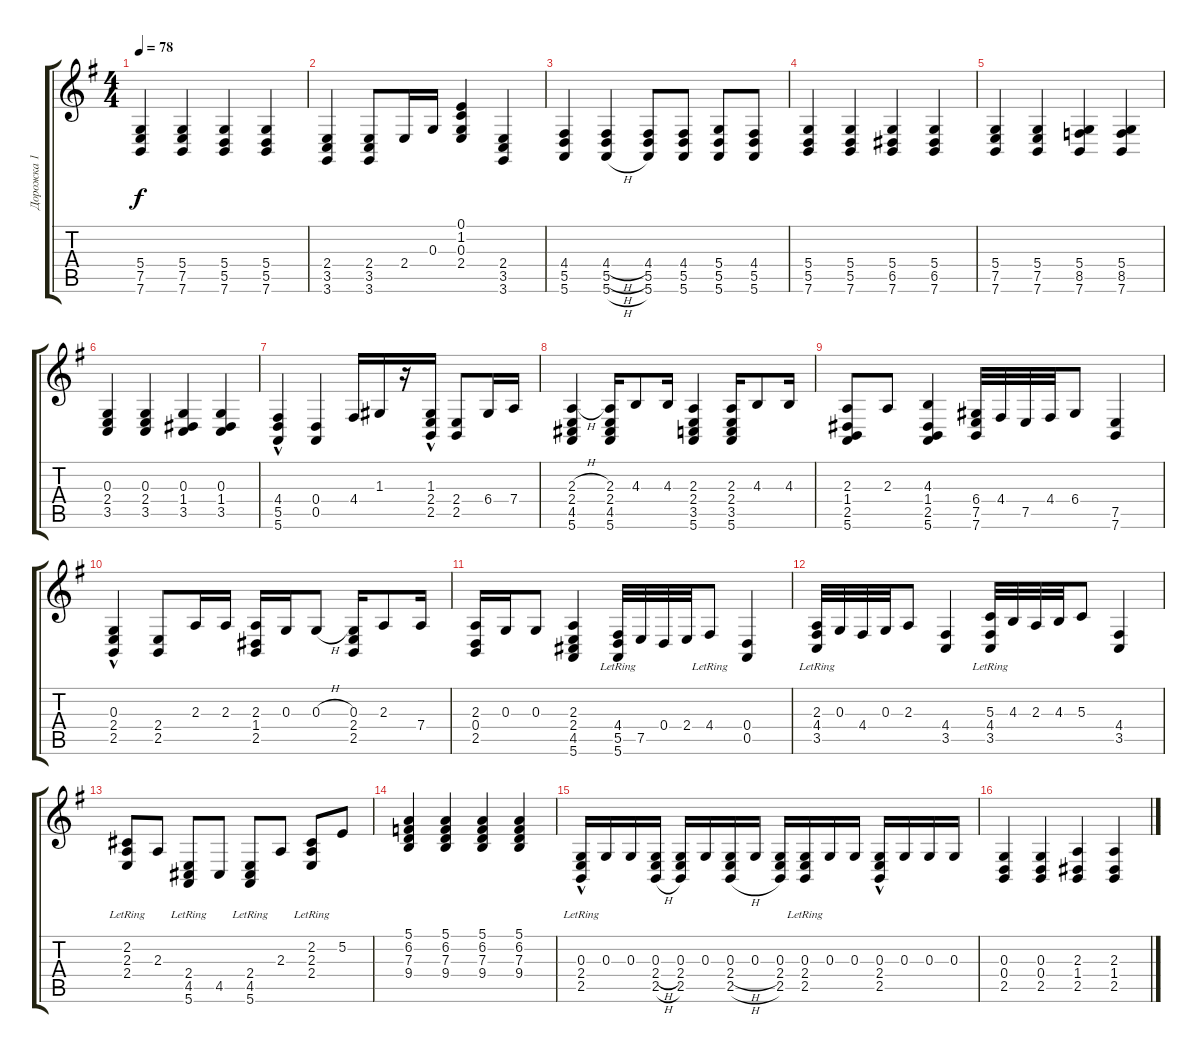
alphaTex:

\track ("Дорожка 1" "Дорожка 1") {instrument acousticgrandpiano}
\staff {score tabs}
\tuning (E4 B3 G3 D3 A2 E2) {hide}
\ts (4 4)
\tempo 78
\clef g2
\ks g
(5.4 7.5 7.6).4{dy f} (5.4 7.5 7.6).4 (5.4 5.5 7.6).4 (5.4 5.5 7.6).4 |
(2.4 3.5 3.6).4 (2.4 3.5 3.6).8 2.4.16 0.3.16 (0.1 1.2 0.3 2.4).4 (2.4 3.5 3.6).4 |
(4.4 5.5 5.6).4 (4.4{h} 5.5{h} 5.6{h}).4 (4.4 5.5 5.6).8 (4.4 5.5 5.6).8 (5.4 5.5 5.6).8 (4.4 5.5 5.6).8 |
(5.4 5.5 7.6).4 (5.4 5.5 7.6).4 (5.4 6.5 7.6).4 (5.4 6.5 7.6).4 |
(5.4 7.5 7.6).4 (5.4 7.5 7.6).4 (5.4 8.5 7.6).4 (5.4 8.5 7.6).4 |
(0.3 2.4 3.5).4 (0.3 2.4 3.5).4 (0.3 1.4 3.5).4 (0.3 1.4 3.5).4 |
(4.4{hac} 5.5 5.6).4 (0.4 0.5).4 4.4.16 1.3.16 r.16 (1.3{hac} 2.4 2.5).16 (2.4 2.5).8 6.4.16 7.4.16 |
(2.3{h} 2.4 4.5 5.6).4 (2.3 2.4 4.5 5.6).16 4.3.8 4.3.16 (2.3 2.4 3.5 5.6).4 (2.3 2.4 3.5 5.6).16 4.3.8 4.3.16 |
(2.3 1.4 2.5 5.6).8 2.3.8 (4.3 1.4 2.5 5.6).4 (6.4 7.5 7.6).32 4.4.32 7.5.32 4.4.32 6.4.8 (7.5 7.6).4 |
(0.3{hac} 2.4 2.5).4 (2.4 2.5).8 2.3.16 2.3.16 (2.3 1.4 2.5).16 0.3.16 0.3{h}.8 (0.3 2.4 2.5).16 2.3.8 7.4.16 |
(2.3 0.4 2.5).16 0.3.16 0.3.8 (2.3 2.4 4.5 5.6).4 (4.4 5.5{lr} 5.6{lr}).32 7.5.32 0.4.32 2.4.32 4.4{lr}.8 (0.4 0.5).4 |
(2.3 4.4{lr} 3.5{lr}).32 0.3.32 4.4.32 0.3.32 2.3.8 (4.4 3.5).4 (5.3 4.4{lr} 3.5{lr}).32 4.3.32 2.3.32 4.3.32 5.3.8 (4.4 3.5).4 |
(2.2 2.3{lr} 2.4{lr}).8 2.3.8 (2.4 4.5{lr} 5.6{lr}).8 4.5.8 (2.4 4.5{lr} 5.6{lr}).8 2.3.8 (2.2 2.3{lr} 2.4{lr}).8 5.2.8 |
(5.1 6.2 7.3 9.4).4 (5.1 6.2 7.3 9.4).4 (5.1 6.2 7.3 9.4).4 (5.1 6.2 7.3 9.4).4 |
(0.3 2.4{hac lr} 2.5{hac lr}).16 0.3.16 0.3.16 (0.3 2.4{h} 2.5{h}).16 (0.3 2.4 2.5).16 0.3.16 (0.3 2.4{h} 2.5{h}).16 0.3.16 (0.3 2.4 2.5).16 (0.3 2.4{lr} 2.5{lr}).16 0.3.16 0.3.16 (0.3 2.4{hac} 2.5{hac}).16 0.3.16 0.3.16 0.3.16 |
(0.3 0.4 2.5).4 (0.3 0.4 2.5).4 (2.3 1.4 2.5).4 (2.3 1.4 2.5).4
